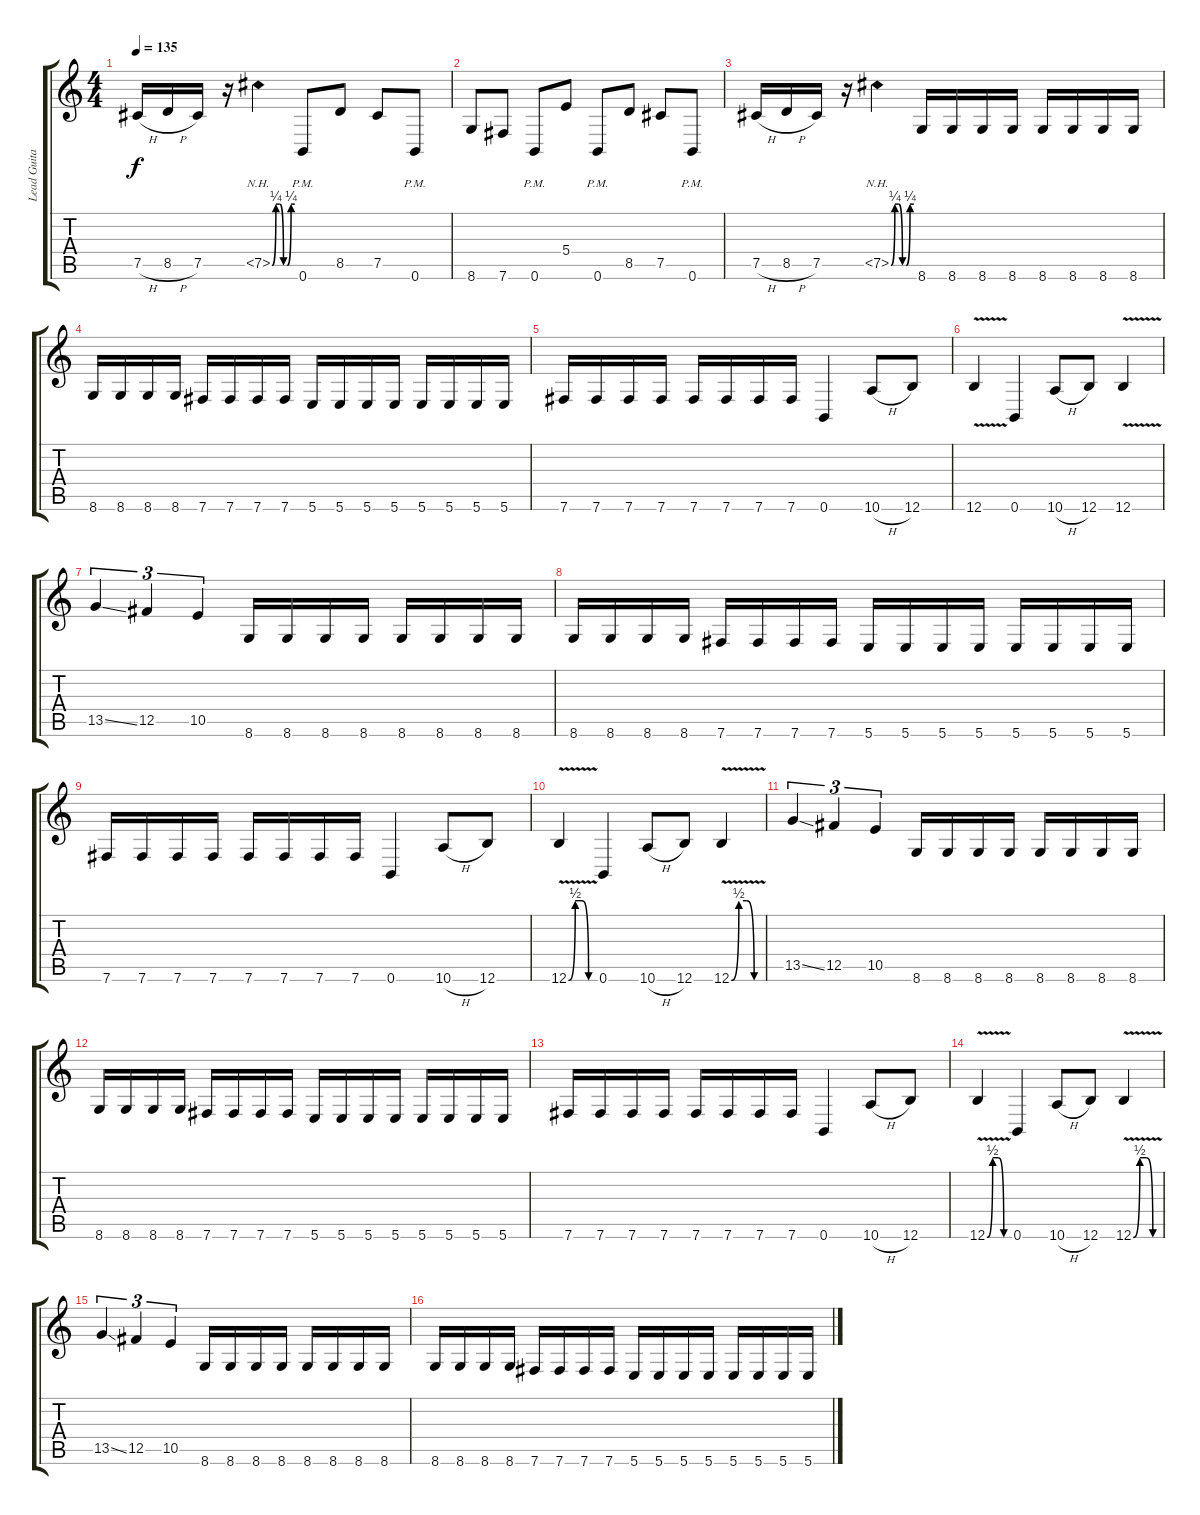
\track ("Lead Guitar (Chris)" "Lead Guita") {instrument distortionguitar}
\staff {score tabs}
\tuning (Db4 Ab3 E3 B2 Gb2 B1) {hide}
\ts (4 4)
\tempo 135
\clef g2
\ks c
7.5{h}.16{dy f} 8.5{h}.16 7.5.16 r.16 7.5{be (custom 0 0 10 1 20 1 30 0 40 0 50 1 60 1) nh}.4 0.6{pm}.8 8.5.8 7.5.8 0.6{pm}.8 |
8.6.8 7.6.8 0.6{pm}.8 5.4.8 0.6{pm}.8 8.5.8 7.5.8 0.6{pm}.8 |
7.5{h}.16 8.5{h}.16 7.5.16 r.16 7.5{be (custom 0 0 10 1 20 1 30 0 40 0 50 1 60 1) nh}.4 8.6.16 8.6.16 8.6.16 8.6.16 8.6.16 8.6.16 8.6.16 8.6.16 |
8.6.16 8.6.16 8.6.16 8.6.16 7.6.16 7.6.16 7.6.16 7.6.16 5.6.16 5.6.16 5.6.16 5.6.16 5.6.16 5.6.16 5.6.16 5.6.16 |
7.6.16 7.6.16 7.6.16 7.6.16 7.6.16 7.6.16 7.6.16 7.6.16 0.6.4 10.6{h}.8 12.6.8 |
12.6{v}.4 0.6.4 10.6{h}.8 12.6.8 12.6{v}.4 |
13.5{ss}.4{tu (3 2)} 12.5.4{tu (3 2)} 10.5.4{tu (3 2)} 8.6.16 8.6.16 8.6.16 8.6.16 8.6.16 8.6.16 8.6.16 8.6.16 |
8.6.16 8.6.16 8.6.16 8.6.16 7.6.16 7.6.16 7.6.16 7.6.16 5.6.16 5.6.16 5.6.16 5.6.16 5.6.16 5.6.16 5.6.16 5.6.16 |
7.6.16 7.6.16 7.6.16 7.6.16 7.6.16 7.6.16 7.6.16 7.6.16 0.6.4 10.6{h}.8 12.6.8 |
12.6{be (custom 0 0 15 2 30 2 45 0 60 0) v}.4 0.6.4 10.6{h}.8 12.6.8 12.6{be (custom 0 0 15 2 30 2 45 0 60 0) v}.4 |
13.5{ss}.4{tu (3 2)} 12.5.4{tu (3 2)} 10.5.4{tu (3 2)} 8.6.16 8.6.16 8.6.16 8.6.16 8.6.16 8.6.16 8.6.16 8.6.16 |
8.6.16 8.6.16 8.6.16 8.6.16 7.6.16 7.6.16 7.6.16 7.6.16 5.6.16 5.6.16 5.6.16 5.6.16 5.6.16 5.6.16 5.6.16 5.6.16 |
7.6.16 7.6.16 7.6.16 7.6.16 7.6.16 7.6.16 7.6.16 7.6.16 0.6.4 10.6{h}.8 12.6.8 |
12.6{be (custom 0 0 15 2 30 2 45 0 60 0) v}.4 0.6.4 10.6{h}.8 12.6.8 12.6{be (custom 0 0 15 2 30 2 45 0 60 0) v}.4 |
13.5{ss}.4{tu (3 2)} 12.5.4{tu (3 2)} 10.5.4{tu (3 2)} 8.6.16 8.6.16 8.6.16 8.6.16 8.6.16 8.6.16 8.6.16 8.6.16 |
8.6.16 8.6.16 8.6.16 8.6.16 7.6.16 7.6.16 7.6.16 7.6.16 5.6.16 5.6.16 5.6.16 5.6.16 5.6.16 5.6.16 5.6.16 5.6.16
